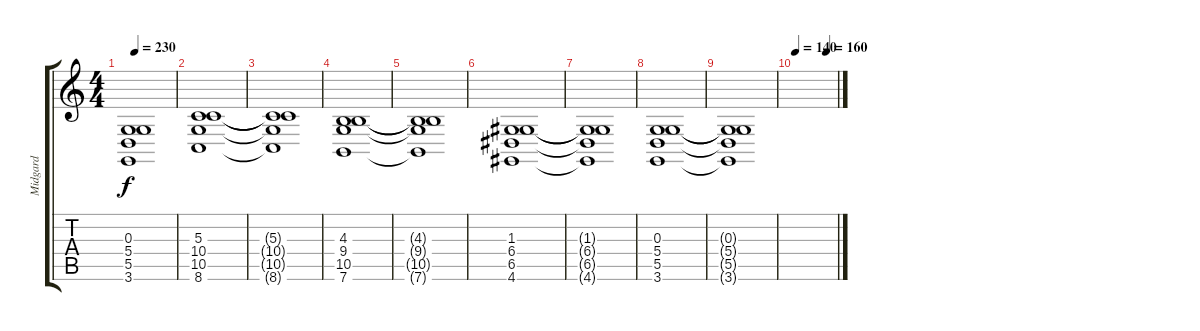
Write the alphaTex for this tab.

\track ("Midgard" "Midgard") {instrument lead6voice}
\staff {score tabs}
\tuning (E4 B3 G3 D3 A2 E2) {hide}
\ts (4 4)
\tempo 230
\clef g2
\ks c
(0.3{t} 5.4{t} 5.5{t} 3.6{t}).1{dy f} |
(5.3 10.4 10.5 8.6).1 |
(5.3{t} 10.4{t} 10.5{t} 8.6{t}).1 |
(4.3 9.4 10.5 7.6).1 |
(4.3{t} 9.4{t} 10.5{t} 7.6{t}).1 |
(1.3 6.4 6.5 4.6).1 |
(1.3{t} 6.4{t} 6.5{t} 4.6{t}).1 |
(0.3 5.4 5.5 3.6).1 |
(0.3{t} 5.4{t} 5.5{t} 3.6{t}).1 |
\tempo 140
\tempo (160 0.75)
